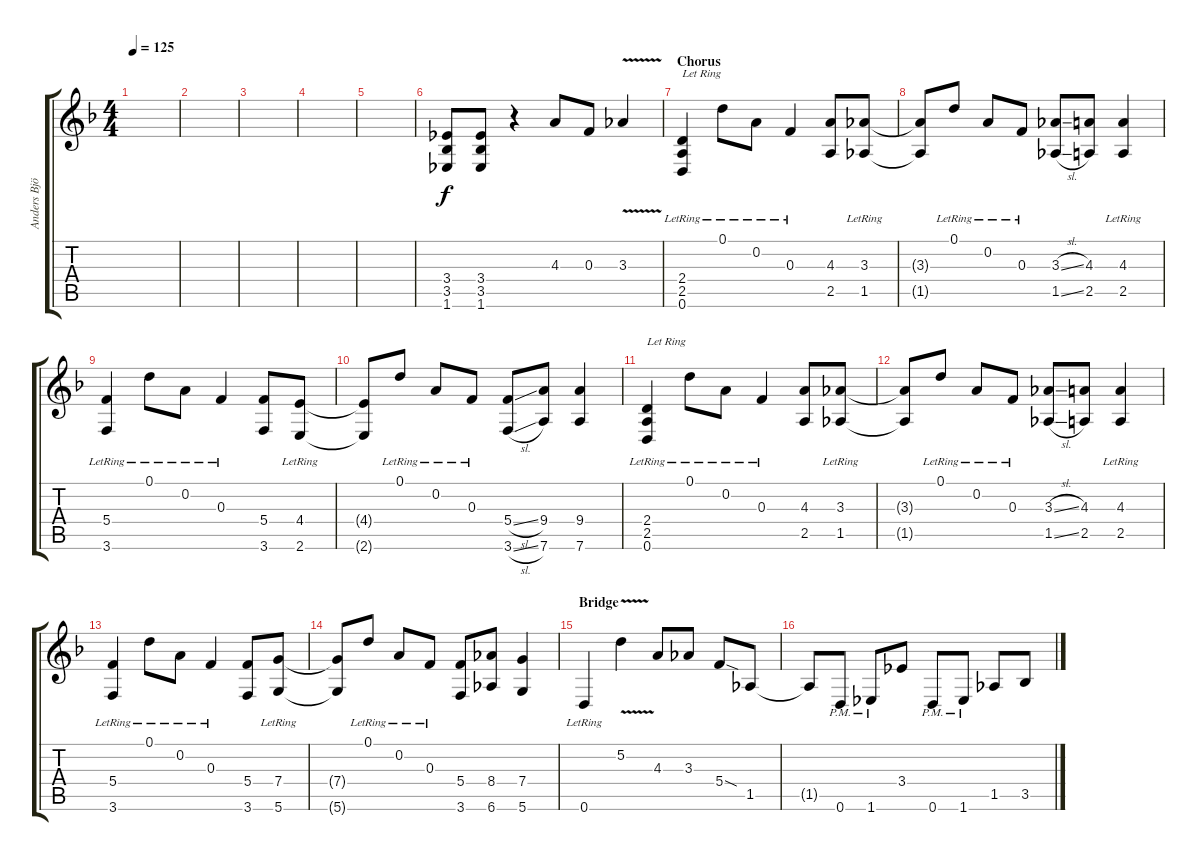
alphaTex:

\track ("Anders Björler" "Anders Bjö") {instrument distortionguitar}
\staff {score tabs}
\tuning (D4 A3 F3 C3 G2 D2) {hide}
\ts (4 4)
\tempo 125
\clef g2
\ks dminor
|
|
|
|
|
(3.4 3.5 1.6).8 (3.4 3.5 1.6).8 r.4 4.3.8 0.3.8 3.3{v}.4 |
\section ("" "Chorus")
(2.4{lr} 2.5{lr} 0.6{lr}).4{txt "Let Ring"} 0.1{lr}.8 0.2{lr}.8 0.3{lr}.4 (4.3 2.5).8 (3.3{lr} 1.5{lr}).8 |
(3.3{t} 1.5{t}).8 0.1{lr}.8 0.2{lr}.8 0.3{lr}.8 (3.3{sl} 1.5{sl}).8 (4.3 2.5).8 (4.3{lr} 2.5{lr}).4 |
(5.4{lr} 3.6{lr}).4 0.1{lr}.8 0.2{lr}.8 0.3{lr}.4 (5.4 3.6).8 (4.4{lr} 2.6{lr}).8 |
(4.4{t} 2.6{t}).8 0.1{lr}.8 0.2{lr}.8 0.3{lr}.8 (5.4{sl} 3.6{sl}).8 (9.4 7.6).8 (9.4 7.6).4 |
(2.4{lr} 2.5{lr} 0.6{lr}).4{txt "Let Ring"} 0.1{lr}.8 0.2{lr}.8 0.3{lr}.4 (4.3 2.5).8 (3.3{lr} 1.5{lr}).8 |
(3.3{t} 1.5{t}).8 0.1{lr}.8 0.2{lr}.8 0.3{lr}.8 (3.3{sl} 1.5{sl}).8 (4.3 2.5).8 (4.3{lr} 2.5{lr}).4 |
(5.4{lr} 3.6{lr}).4 0.1{lr}.8 0.2{lr}.8 0.3{lr}.4 (5.4 3.6).8 (7.4{lr} 5.6{lr}).8 |
(7.4{t} 5.6{t}).8 0.1{lr}.8 0.2{lr}.8 0.3{lr}.8 (5.4 3.6).8 (8.4 6.6).8 (7.4 5.6).4 |
\section ("" "Bridge")
0.6{lr}.4 5.2{v}.4 4.3.8 3.3.8 5.4{sod}.8 1.5.8 |
1.5{t}.8 0.6{pm}.8 1.6{pm}.8 3.4.8 0.6{pm}.8 1.6{pm}.8 1.5.8 3.5.8
